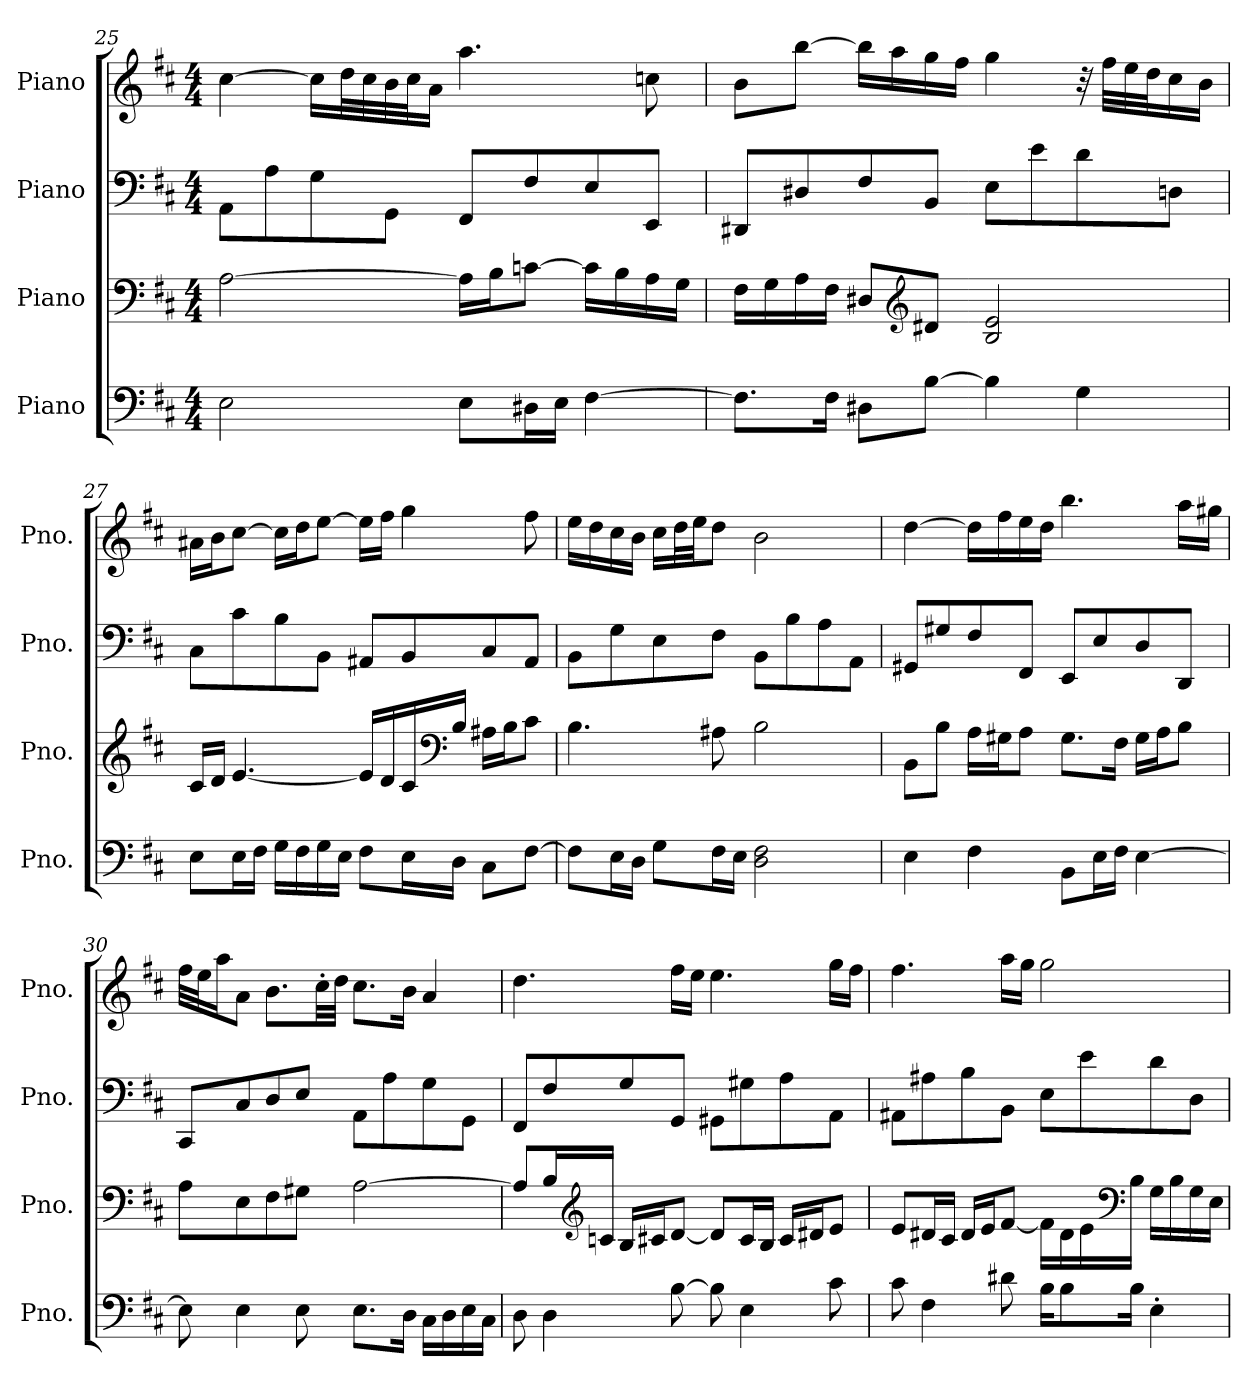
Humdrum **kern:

**kern	**kern	**kern	**kern
*part4	*part3	*part2	*part1
*staff4	*staff3	*staff2	*staff1
*I"Piano	*I"Piano	*I"Piano	*I"Piano
*I'Pno.	*I'Pno.	*I'Pno.	*I'Pno.
!!LO:LB:g=z
*clefF4	*clefF4	*clefF4	*clefG2
*k[f#c#]	*k[f#c#]	*k[f#c#]	*k[f#c#]
*M4/4	*M4/4	*M4/4	*M4/4
=25	=25	=25	=25
2E\	[2A\	8AA\L	[4cc#\
.	.	8A\	.
.	.	8G\	16cc#\LL]
.	.	.	32dd\L
.	.	.	32cc#\
.	.	8GG\J	32b\
.	.	.	32cc#\J
.	.	.	16a\JJ
8E\L	16A\LL]	8FF#/L	4.aa\
.	16B\J	.	.
16D#X\L	[8cn\J	8F#/	.
16E\JJ	.	.	.
[4F#\	16c\LL]	8E/	.
.	16B\	.	.
.	16A\	8EE/J	8ccn\
.	16G\JJ	.	.
=26	=26	=26	=26
8.F#\L]	16F#\LL	8DD#X/L	8b\L
.	16G\	.	.
.	16A\	8D#X/	[8bb\J
16F#\Jk	16F#\JJ	.	.
8D#X\L	8D#X/L	8F#/	16bb\LL]
.	.	.	16aa\
*	*clefG2	*	*
[8B\J	8d#X/J	8BB/J	16gg\
.	.	.	16ff#\JJ
4B\]	2B/ 2e/	8E\L	4gg\
.	.	8e\	.
4G\	.	8d\	32r
.	.	.	32ff#\LLL
.	.	.	32ee\
.	.	.	32dd\J
.	.	8Dn\J	16cc#\
.	.	.	16b\JJ
!!LO:PB:g=z
=27	=27	=27	=27
8E\L	16c#/LL	8C#\L	16a#X\LL
.	16d/JJ	.	16b\J
16E\L	[4.e/	8c#\	[8cc#\J
16F#\JJ	.	.	.
16G\LL	.	8B\	16cc#\LL]
16F#\	.	.	16dd\J
16G\	.	8BB\J	[8ee\J
16E\JJ	.	.	.
8F#\L	16e/LL]	8AA#X/L	16ee\LL]
.	16d/	.	16ff#\JJ
16E\L	16c#/	8BB/	4gg\
*	*clefF4	*	*
16D\JJ	16B/JJ	.	.
8C#\L	16A#X\LL	8C#/	.
.	16B\J	.	.
[8F#\J	8c#\J	8AA#/J	8ff#\
=28	=28	=28	=28
8F#\L]	4.B\	8BB\L	16ee\LL
.	.	.	16dd\
16E\L	.	8G\	16cc#\
16D\JJ	.	.	16b\JJ
8G\L	.	8E\	16cc#\LL
.	.	.	32dd\L
.	.	.	32ee\JJ
16F#\L	8A#X\	8F#\J	8dd\J
16E\JJ	.	.	.
2D\ 2F#\	2B\	8BB\L	2b\
.	.	8B\	.
.	.	8A\	.
.	.	8AA\J	.
!!LO:LB:g=z
=29	=29	=29	=29
4E\	8BB\L	8GG#X/L	[4dd\
.	8B\J	8G#X/	.
4F#\	16A\LL	8F#/	16dd\LL]
.	16G#X\J	.	16ff#\
.	8A\J	8FF#/J	16ee\
.	.	.	16dd\JJ
8BB\L	8.G#\L	8EE/L	4.bb\
16E\L	.	8E/	.
16F#\JJ	16F#\Jk	.	.
[4E\	16G#\LL	8D/	.
.	16A\J	.	.
.	8B\J	8DD/J	16aa\LL
.	.	.	16gg#X\JJ
=30	=30	=30	=30
8E\]	8A\L	8CC#/L	32ff#\LLL
.	.	.	32ee\J
.	.	.	16aa\J
4E\	8E\	8C#/	8a\J
.	8F#\	8D/	8.b\L
8E\	8G#X\J	8E/J	.
.	.	.	32cc#'\LL
.	.	.	32dd\JJJ
8.E\L	[2A\	8AA\L	8.cc#\L
.	.	8A\	.
16D\Jk	.	.	16b\Jk
16C#\LL	.	8G\	4a/
16D\	.	.	.
16E\	.	8GG\J	.
16C#\JJ	.	.	.
!!LO:LB:g=z
=31	=31	=31	=31
8D\	8A/L]	8FF#/L	4.dd\
4D\	16B/L	8F#/	.
*	*clefG2	*	*
.	16cn/JJ	.	.
.	16B/LL	8G/	.
.	16c#X/J	.	.
[8B\	[8d/J	8GG/J	16ff#\LL
.	.	.	16ee\JJ
8B\]	8d/L]	8GG#X\L	4.ee\
4E\	16c#/L	8G#X\	.
.	16B/JJ	.	.
.	16c#/LL	8A\	.
.	16d#X/J	.	.
8c#\	8e/J	8AA\J	16gg\LL
.	.	.	16ff#\JJ
=32	=32	=32	=32
8c#\	8e/L	8AA#X\L	4.ff#\
4F#\	16d#X/L	8A#X\	.
.	16c#/JJ	.	.
.	16d#/LL	8B\	.
.	16e/J	.	.
8d#X\	[8f#/J	8BB\J	16aa\LL
.	.	.	16gg\JJ
16B\KL	16f#\LL]	8E\L	2gg\
8B\	16d#\	.	.
.	16e\	8e\	.
*	*clefF4	*	*
16B\Jk	16B\JJ	.	.
4E'\	16G\LL	8d\	.
.	16B\	.	.
.	16G\	8D\J	.
.	16E\JJ	.	.
=	=	=	=
*-	*-	*-	*-
